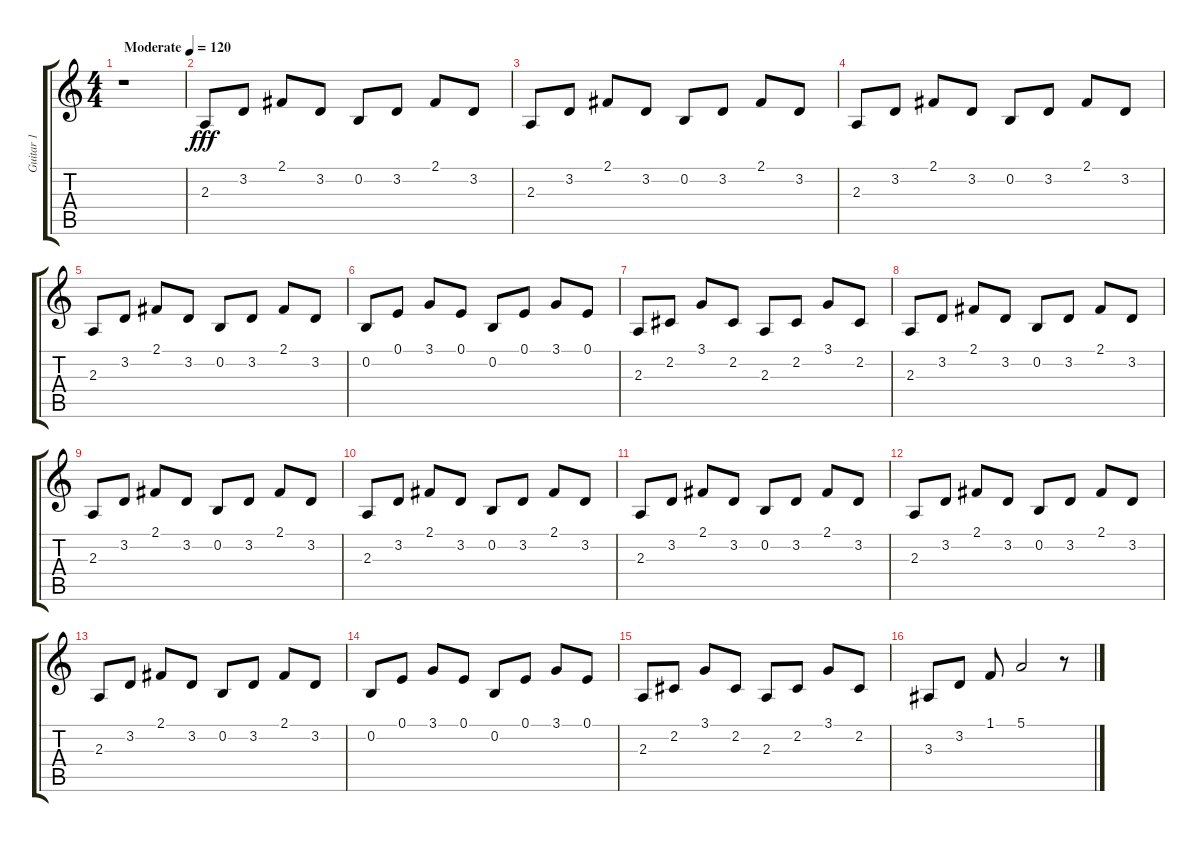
\track ("Guitar 1" "Guitar 1") {instrument orchestralharp}
\staff {score tabs}
\tuning (E4 B3 G3 D3 A2 E2) {hide}
\ts (4 4)
\tempo (120 "Moderate")
\clef g2
\ks c
r.1{dy fff instrument orchestralharp} |
2.3.8 3.2.8 2.1.8 3.2.8 0.2.8 3.2.8 2.1.8 3.2.8 |
2.3.8 3.2.8 2.1.8 3.2.8 0.2.8 3.2.8 2.1.8 3.2.8 |
2.3.8 3.2.8 2.1.8 3.2.8 0.2.8 3.2.8 2.1.8 3.2.8 |
2.3.8 3.2.8 2.1.8 3.2.8 0.2.8 3.2.8 2.1.8 3.2.8 |
0.2.8 0.1.8 3.1.8 0.1.8 0.2.8 0.1.8 3.1.8 0.1.8 |
2.3.8 2.2.8 3.1.8 2.2.8 2.3.8 2.2.8 3.1.8 2.2.8 |
2.3.8 3.2.8 2.1.8 3.2.8 0.2.8 3.2.8 2.1.8 3.2.8 |
2.3.8 3.2.8 2.1.8 3.2.8 0.2.8 3.2.8 2.1.8 3.2.8 |
2.3.8 3.2.8 2.1.8 3.2.8 0.2.8 3.2.8 2.1.8 3.2.8 |
2.3.8 3.2.8 2.1.8 3.2.8 0.2.8 3.2.8 2.1.8 3.2.8 |
2.3.8 3.2.8 2.1.8 3.2.8 0.2.8 3.2.8 2.1.8 3.2.8 |
2.3.8 3.2.8 2.1.8 3.2.8 0.2.8 3.2.8 2.1.8 3.2.8 |
0.2.8 0.1.8 3.1.8 0.1.8 0.2.8 0.1.8 3.1.8 0.1.8 |
2.3.8 2.2.8 3.1.8 2.2.8 2.3.8 2.2.8 3.1.8 2.2.8 |
3.3.8 3.2.8 1.1.8 5.1.2 r.8
